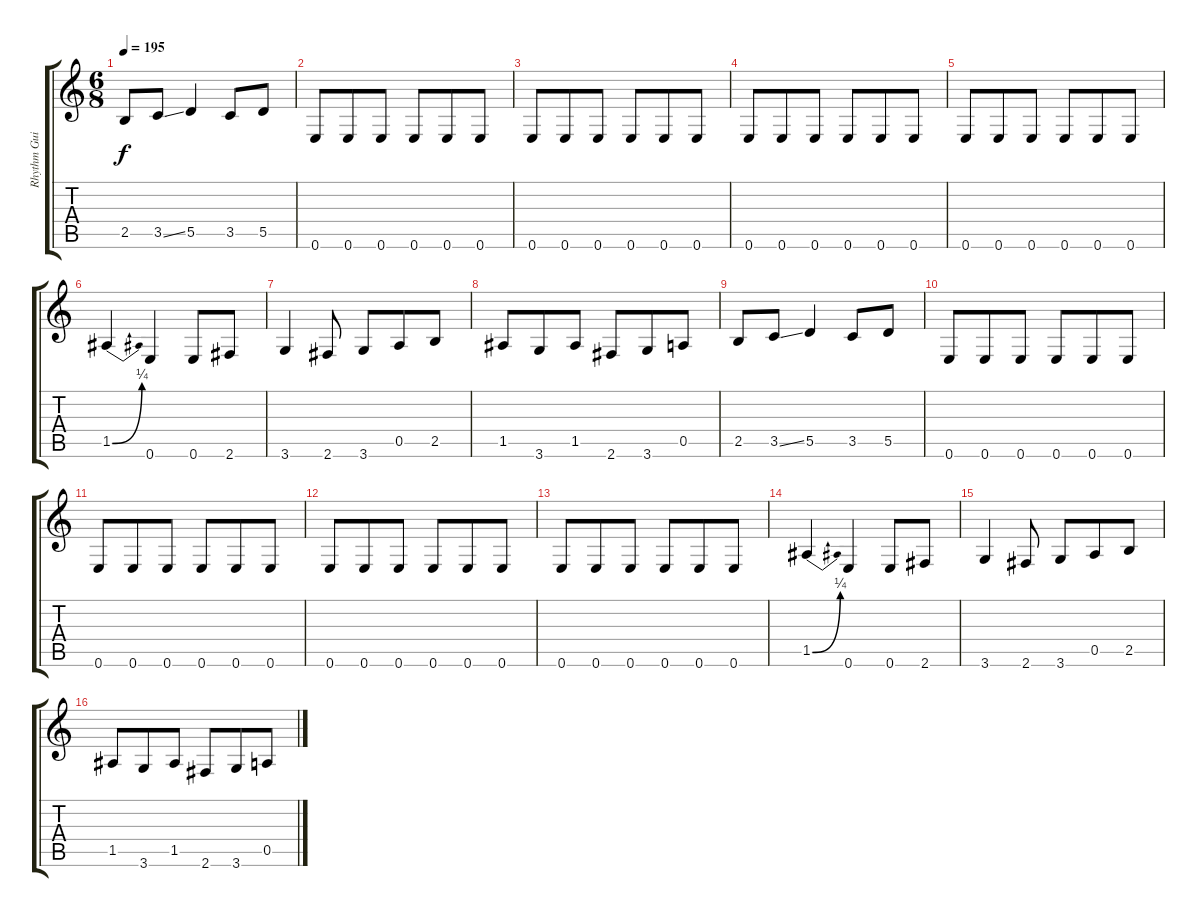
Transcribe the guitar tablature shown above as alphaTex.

\track ("Rhythm Guitar" "Rhythm Gui") {instrument distortionguitar}
\staff {score tabs}
\tuning (E4 B3 G3 D3 A2 E2) {hide}
\ts (6 8)
\tempo 195
\clef g2
\ks c
2.5.8{dy f} 3.5{ss}.8 5.5.4 3.5.8 5.5.8 |
0.6.8 0.6.8 0.6.8 0.6.8 0.6.8 0.6.8 |
0.6.8 0.6.8 0.6.8 0.6.8 0.6.8 0.6.8 |
0.6.8 0.6.8 0.6.8 0.6.8 0.6.8 0.6.8 |
0.6.8 0.6.8 0.6.8 0.6.8 0.6.8 0.6.8 |
1.5{be (bend 0 0 60 1)}.4 0.6.4 0.6.8 2.6.8 |
3.6.4 2.6.8 3.6.8 0.5.8 2.5.8 |
1.5.8 3.6.8 1.5.8 2.6.8 3.6.8 0.5.8 |
2.5.8 3.5{ss}.8 5.5.4 3.5.8 5.5.8 |
0.6.8 0.6.8 0.6.8 0.6.8 0.6.8 0.6.8 |
0.6.8 0.6.8 0.6.8 0.6.8 0.6.8 0.6.8 |
0.6.8 0.6.8 0.6.8 0.6.8 0.6.8 0.6.8 |
0.6.8 0.6.8 0.6.8 0.6.8 0.6.8 0.6.8 |
1.5{be (bend 0 0 60 1)}.4 0.6.4 0.6.8 2.6.8 |
3.6.4 2.6.8 3.6.8 0.5.8 2.5.8 |
1.5.8 3.6.8 1.5.8 2.6.8 3.6.8 0.5.8
